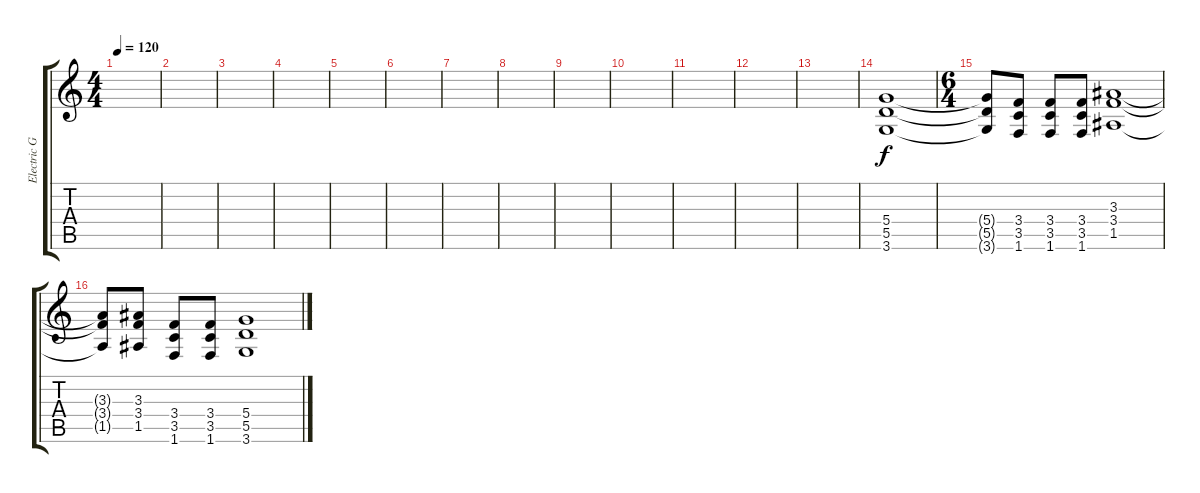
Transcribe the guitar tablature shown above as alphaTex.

\track ("Electric Guitar ( Clean )" "Electric G") {instrument electricguitarclean}
\staff {score tabs}
\tuning (E4 B3 G3 D3 A2 E2) {hide}
\ts (4 4)
\tempo 120
\clef g2
\ks c
|
|
|
|
|
|
|
|
|
|
|
|
|
(5.4 5.5 3.6).1 |
\ts (6 4)
(5.4{t} 5.5{t} 3.6{t}).8 (3.4 3.5 1.6).8 (3.4 3.5 1.6).8 (3.4 3.5 1.6).8 (3.3 3.4 1.5).1 |
(3.3{t} 3.4{t} 1.5{t}).8 (3.3 3.4 1.5).8 (3.4 3.5 1.6).8 (3.4 3.5 1.6).8 (5.4 5.5 3.6).1
